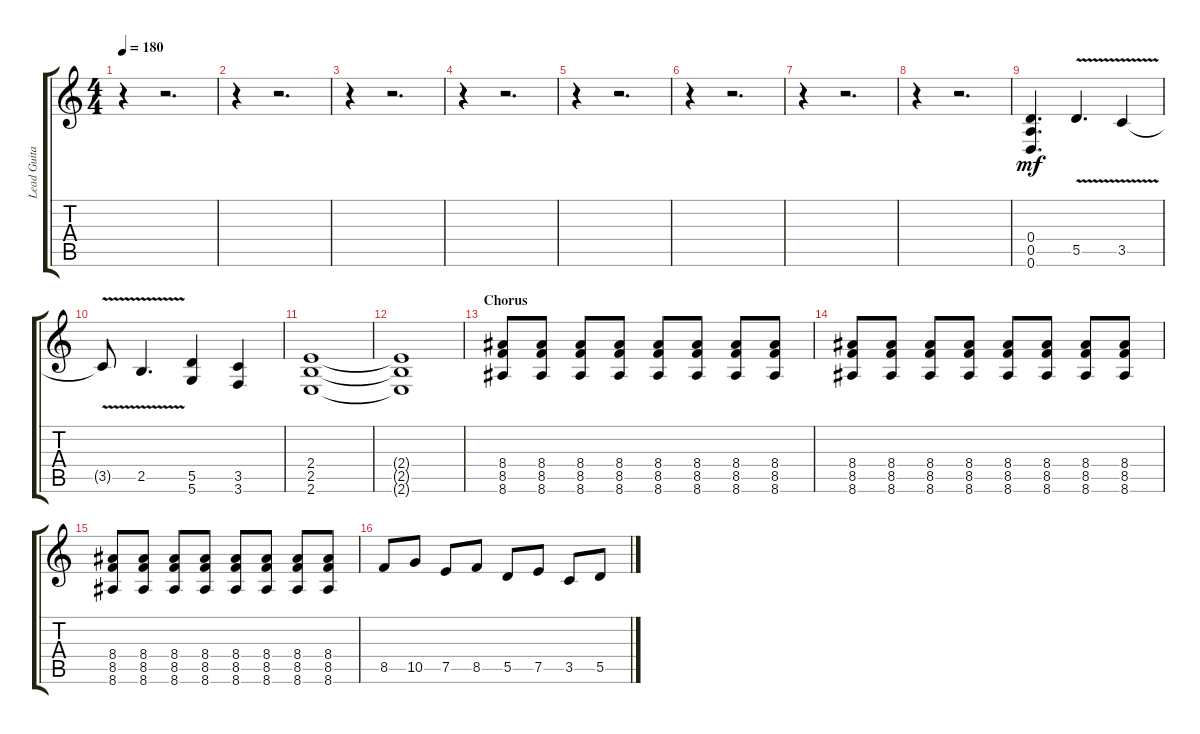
\track ("Lead Guitar" "Lead Guita") {instrument distortionguitar}
\staff {score tabs}
\tuning (E4 B3 G3 D3 A2 D2) {hide}
\ts (4 4)
\tempo 180
\clef g2
\ks c
r.4{dy mf} r.2{d} |
r.4 r.2{d} |
r.4 r.2{d} |
r.4 r.2{d} |
r.4 r.2{d} |
r.4 r.2{d} |
r.4 r.2{d} |
r.4 r.2{d} |
(0.4 0.5 0.6).4{d} 5.5{v}.4{d} 3.5{v}.4 |
3.5{v t}.8 2.5{v}.4{d} (5.5 5.6).4 (3.5 3.6).4 |
(2.4 2.5 2.6).1 |
(2.4{t} 2.5{t} 2.6{t}).1 |
\section ("" "Chorus")
(8.4 8.5 8.6).8 (8.4 8.5 8.6).8 (8.4 8.5 8.6).8 (8.4 8.5 8.6).8 (8.4 8.5 8.6).8 (8.4 8.5 8.6).8 (8.4 8.5 8.6).8 (8.4 8.5 8.6).8 |
(8.4 8.5 8.6).8 (8.4 8.5 8.6).8 (8.4 8.5 8.6).8 (8.4 8.5 8.6).8 (8.4 8.5 8.6).8 (8.4 8.5 8.6).8 (8.4 8.5 8.6).8 (8.4 8.5 8.6).8 |
(8.4 8.5 8.6).8 (8.4 8.5 8.6).8 (8.4 8.5 8.6).8 (8.4 8.5 8.6).8 (8.4 8.5 8.6).8 (8.4 8.5 8.6).8 (8.4 8.5 8.6).8 (8.4 8.5 8.6).8 |
8.5.8 10.5.8 7.5.8 8.5.8 5.5.8 7.5.8 3.5.8 5.5.8
